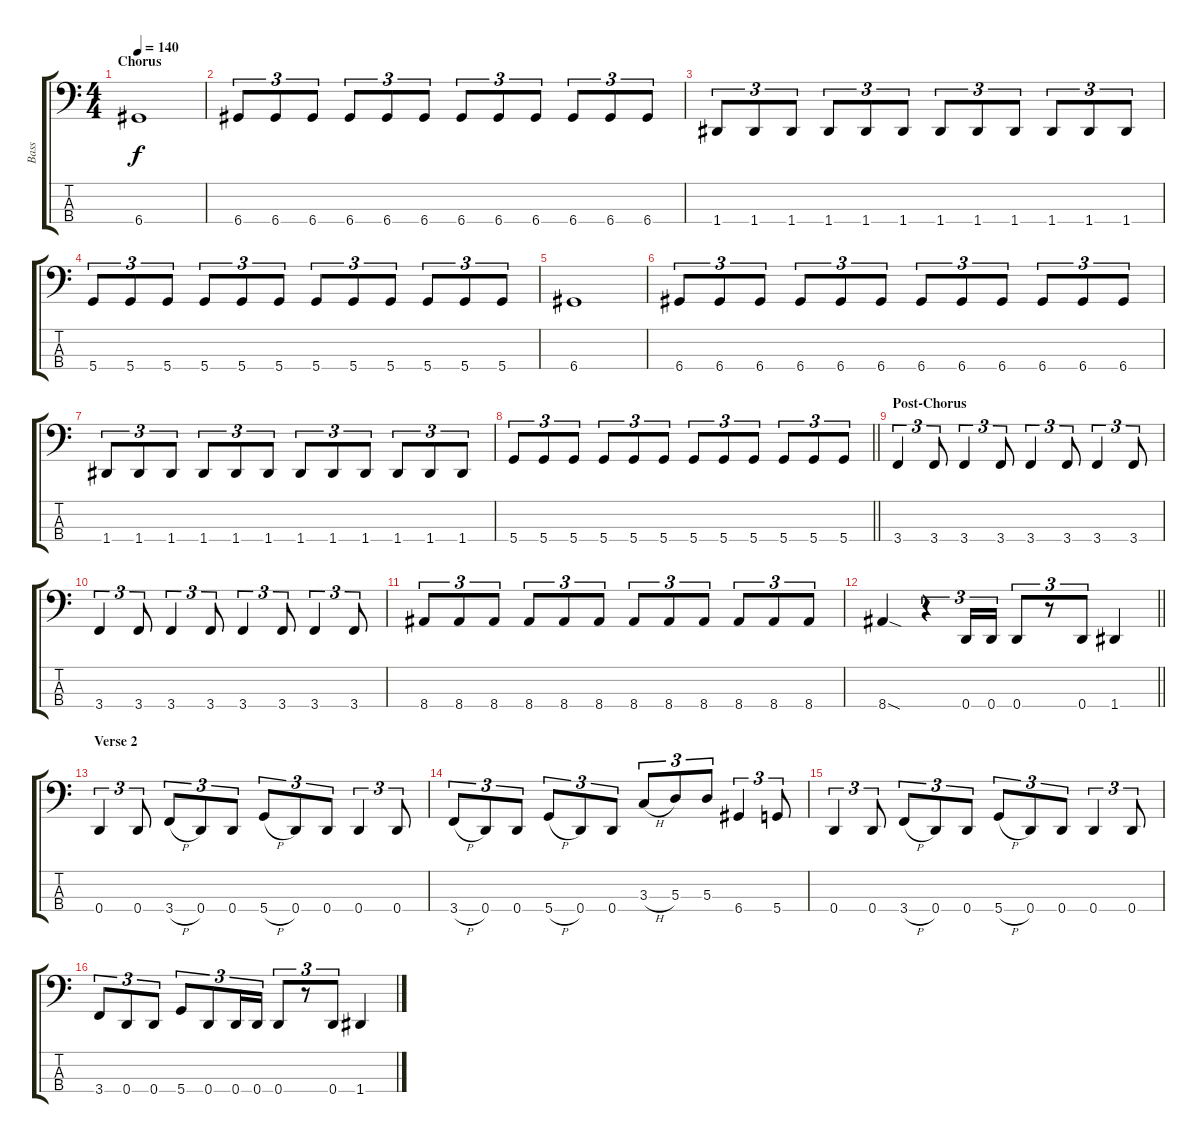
\track ("Bass" "Bass") {instrument electricbasspick}
\staff {score tabs}
\tuning (G2 D2 A1 D1) {hide}
\ts (4 4)
\section ("" "Chorus")
\tempo 140
\clef f4
\ks c
6.4.1{dy f} |
6.4.8{tu (3 2)} 6.4.8{tu (3 2)} 6.4.8{tu (3 2)} 6.4.8{tu (3 2)} 6.4.8{tu (3 2)} 6.4.8{tu (3 2)} 6.4.8{tu (3 2)} 6.4.8{tu (3 2)} 6.4.8{tu (3 2)} 6.4.8{tu (3 2)} 6.4.8{tu (3 2)} 6.4.8{tu (3 2)} |
1.4.8{tu (3 2)} 1.4.8{tu (3 2)} 1.4.8{tu (3 2)} 1.4.8{tu (3 2)} 1.4.8{tu (3 2)} 1.4.8{tu (3 2)} 1.4.8{tu (3 2)} 1.4.8{tu (3 2)} 1.4.8{tu (3 2)} 1.4.8{tu (3 2)} 1.4.8{tu (3 2)} 1.4.8{tu (3 2)} |
5.4.8{tu (3 2)} 5.4.8{tu (3 2)} 5.4.8{tu (3 2)} 5.4.8{tu (3 2)} 5.4.8{tu (3 2)} 5.4.8{tu (3 2)} 5.4.8{tu (3 2)} 5.4.8{tu (3 2)} 5.4.8{tu (3 2)} 5.4.8{tu (3 2)} 5.4.8{tu (3 2)} 5.4.8{tu (3 2)} |
6.4.1 |
6.4.8{tu (3 2)} 6.4.8{tu (3 2)} 6.4.8{tu (3 2)} 6.4.8{tu (3 2)} 6.4.8{tu (3 2)} 6.4.8{tu (3 2)} 6.4.8{tu (3 2)} 6.4.8{tu (3 2)} 6.4.8{tu (3 2)} 6.4.8{tu (3 2)} 6.4.8{tu (3 2)} 6.4.8{tu (3 2)} |
1.4.8{tu (3 2)} 1.4.8{tu (3 2)} 1.4.8{tu (3 2)} 1.4.8{tu (3 2)} 1.4.8{tu (3 2)} 1.4.8{tu (3 2)} 1.4.8{tu (3 2)} 1.4.8{tu (3 2)} 1.4.8{tu (3 2)} 1.4.8{tu (3 2)} 1.4.8{tu (3 2)} 1.4.8{tu (3 2)} |
\barLineRight lightlight
5.4.8{tu (3 2)} 5.4.8{tu (3 2)} 5.4.8{tu (3 2)} 5.4.8{tu (3 2)} 5.4.8{tu (3 2)} 5.4.8{tu (3 2)} 5.4.8{tu (3 2)} 5.4.8{tu (3 2)} 5.4.8{tu (3 2)} 5.4.8{tu (3 2)} 5.4.8{tu (3 2)} 5.4.8{tu (3 2)} |
\section ("" "Post-Chorus")
3.4.4{tu (3 2)} 3.4.8{tu (3 2)} 3.4.4{tu (3 2)} 3.4.8{tu (3 2)} 3.4.4{tu (3 2)} 3.4.8{tu (3 2)} 3.4.4{tu (3 2)} 3.4.8{tu (3 2)} |
3.4.4{tu (3 2)} 3.4.8{tu (3 2)} 3.4.4{tu (3 2)} 3.4.8{tu (3 2)} 3.4.4{tu (3 2)} 3.4.8{tu (3 2)} 3.4.4{tu (3 2)} 3.4.8{tu (3 2)} |
8.4.8{tu (3 2)} 8.4.8{tu (3 2)} 8.4.8{tu (3 2)} 8.4.8{tu (3 2)} 8.4.8{tu (3 2)} 8.4.8{tu (3 2)} 8.4.8{tu (3 2)} 8.4.8{tu (3 2)} 8.4.8{tu (3 2)} 8.4.8{tu (3 2)} 8.4.8{tu (3 2)} 8.4.8{tu (3 2)} |
\barLineRight lightlight
8.4{sod}.4 r.4{tu (3 2)} 0.4.16{tu (3 2)} 0.4.16{tu (3 2)} 0.4.8{tu (3 2)} r.8{tu (3 2)} 0.4.8{tu (3 2)} 1.4.4 |
\section ("" "Verse 2")
0.4.4{tu (3 2)} 0.4.8{tu (3 2)} 3.4{h}.8{tu (3 2)} 0.4.8{tu (3 2)} 0.4.8{tu (3 2)} 5.4{h}.8{tu (3 2)} 0.4.8{tu (3 2)} 0.4.8{tu (3 2)} 0.4.4{tu (3 2)} 0.4.8{tu (3 2)} |
3.4{h}.8{tu (3 2)} 0.4.8{tu (3 2)} 0.4.8{tu (3 2)} 5.4{h}.8{tu (3 2)} 0.4.8{tu (3 2)} 0.4.8{tu (3 2)} 3.3{h}.8{tu (3 2)} 5.3.8{tu (3 2)} 5.3.8{tu (3 2)} 6.4.4{tu (3 2)} 5.4.8{tu (3 2)} |
0.4.4{tu (3 2)} 0.4.8{tu (3 2)} 3.4{h}.8{tu (3 2)} 0.4.8{tu (3 2)} 0.4.8{tu (3 2)} 5.4{h}.8{tu (3 2)} 0.4.8{tu (3 2)} 0.4.8{tu (3 2)} 0.4.4{tu (3 2)} 0.4.8{tu (3 2)} |
3.4.8{tu (3 2)} 0.4.8{tu (3 2)} 0.4.8{tu (3 2)} 5.4.8{tu (3 2)} 0.4.8{tu (3 2)} 0.4.16{tu (3 2)} 0.4.16{tu (3 2)} 0.4.8{tu (3 2)} r.8{tu (3 2)} 0.4.8{tu (3 2)} 1.4.4
